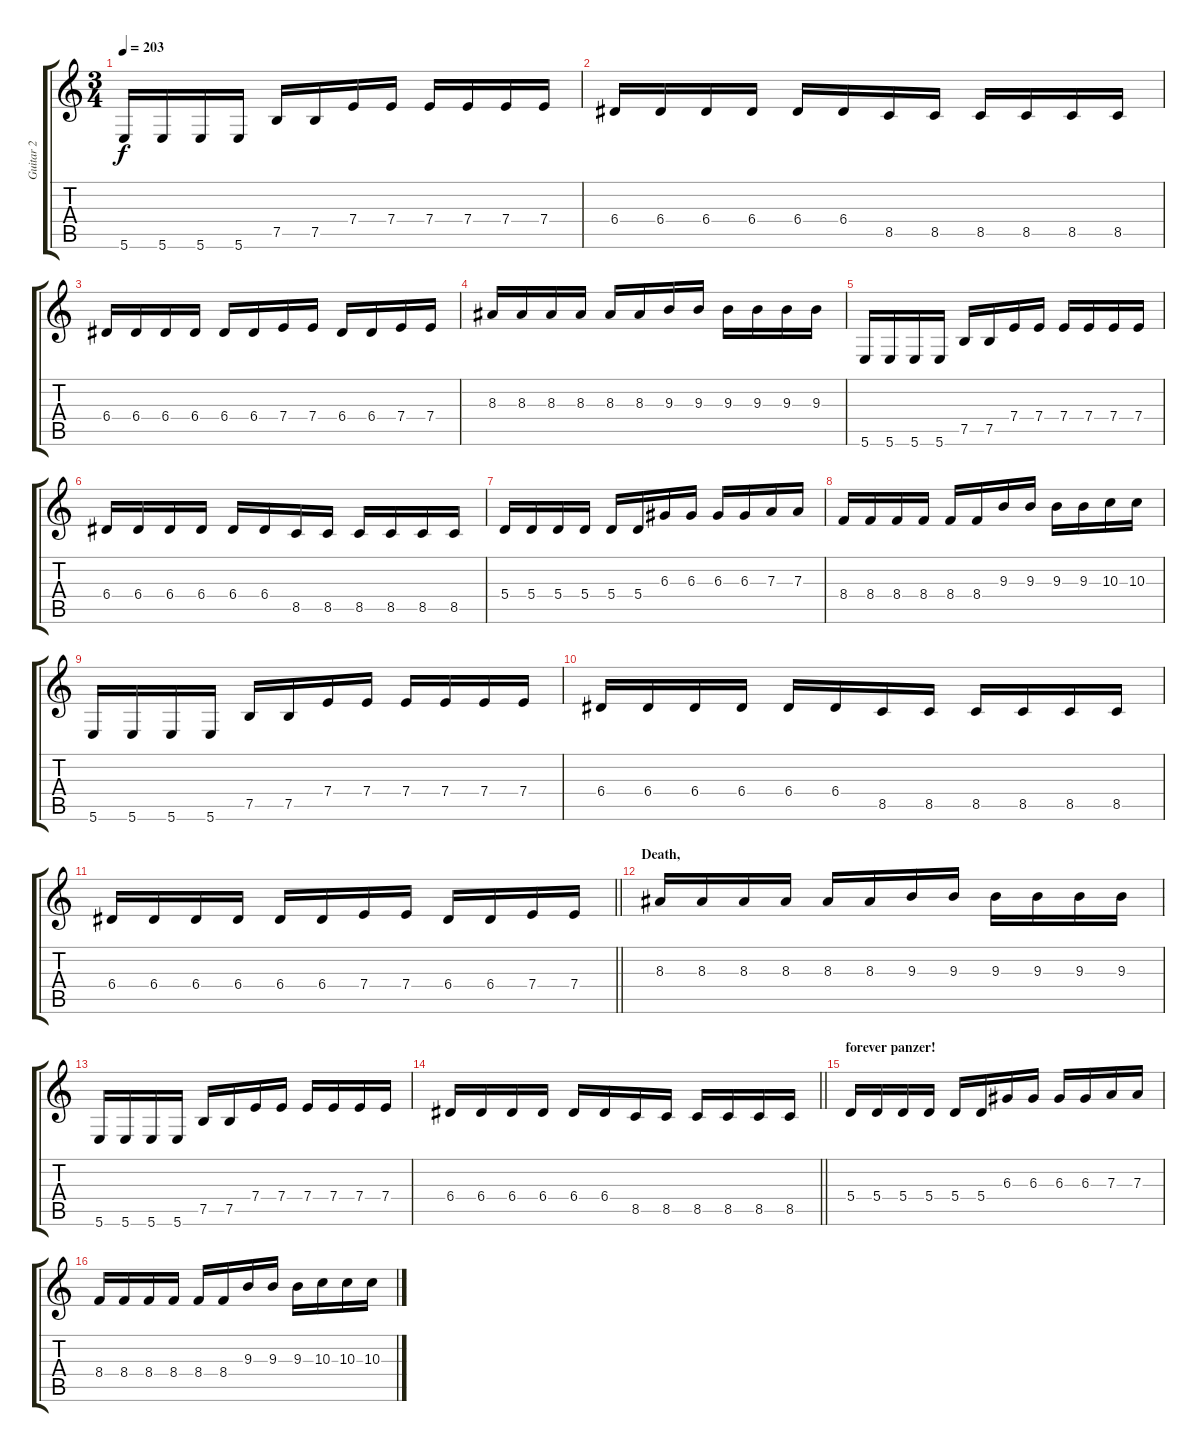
\track ("Guitar 2" "Guitar 2") {instrument distortionguitar}
\staff {score tabs}
\tuning (B3 Gb3 D3 A2 E2 B1) {hide}
\ts (3 4)
\tempo 203
\clef g2
\ks c
5.6.16{dy f volume 14 instrument distortionguitar} 5.6.16 5.6.16 5.6.16 7.5.16 7.5.16 7.4.16 7.4.16 7.4.16 7.4.16 7.4.16 7.4.16 |
6.4.16 6.4.16 6.4.16 6.4.16 6.4.16 6.4.16 8.5.16 8.5.16 8.5.16 8.5.16 8.5.16 8.5.16 |
6.4.16 6.4.16 6.4.16 6.4.16 6.4.16 6.4.16 7.4.16 7.4.16 6.4.16 6.4.16 7.4.16 7.4.16 |
8.3.16 8.3.16 8.3.16 8.3.16 8.3.16 8.3.16 9.3.16 9.3.16 9.3.16 9.3.16 9.3.16 9.3.16 |
5.6.16 5.6.16 5.6.16 5.6.16 7.5.16 7.5.16 7.4.16 7.4.16 7.4.16 7.4.16 7.4.16 7.4.16 |
6.4.16 6.4.16 6.4.16 6.4.16 6.4.16 6.4.16 8.5.16 8.5.16 8.5.16 8.5.16 8.5.16 8.5.16 |
5.4.16 5.4.16 5.4.16 5.4.16 5.4.16 5.4.16 6.3.16 6.3.16 6.3.16 6.3.16 7.3.16 7.3.16 |
8.4.16 8.4.16 8.4.16 8.4.16 8.4.16 8.4.16 9.3.16 9.3.16 9.3.16 9.3.16 10.3.16 10.3.16 |
5.6.16 5.6.16 5.6.16 5.6.16 7.5.16 7.5.16 7.4.16 7.4.16 7.4.16 7.4.16 7.4.16 7.4.16 |
6.4.16 6.4.16 6.4.16 6.4.16 6.4.16 6.4.16 8.5.16 8.5.16 8.5.16 8.5.16 8.5.16 8.5.16 |
\barLineRight lightlight
6.4.16 6.4.16 6.4.16 6.4.16 6.4.16 6.4.16 7.4.16 7.4.16 6.4.16 6.4.16 7.4.16 7.4.16 |
\section ("" "Death,")
8.3.16 8.3.16 8.3.16 8.3.16 8.3.16 8.3.16 9.3.16 9.3.16 9.3.16 9.3.16 9.3.16 9.3.16 |
5.6.16 5.6.16 5.6.16 5.6.16 7.5.16 7.5.16 7.4.16 7.4.16 7.4.16 7.4.16 7.4.16 7.4.16 |
\barLineRight lightlight
6.4.16 6.4.16 6.4.16 6.4.16 6.4.16 6.4.16 8.5.16 8.5.16 8.5.16 8.5.16 8.5.16 8.5.16 |
\section ("" "forever panzer!")
5.4.16 5.4.16 5.4.16 5.4.16 5.4.16 5.4.16 6.3.16 6.3.16 6.3.16 6.3.16 7.3.16 7.3.16 |
8.4.16 8.4.16 8.4.16 8.4.16 8.4.16 8.4.16 9.3.16 9.3.16 9.3.16 10.3.16 10.3.16 10.3.16
